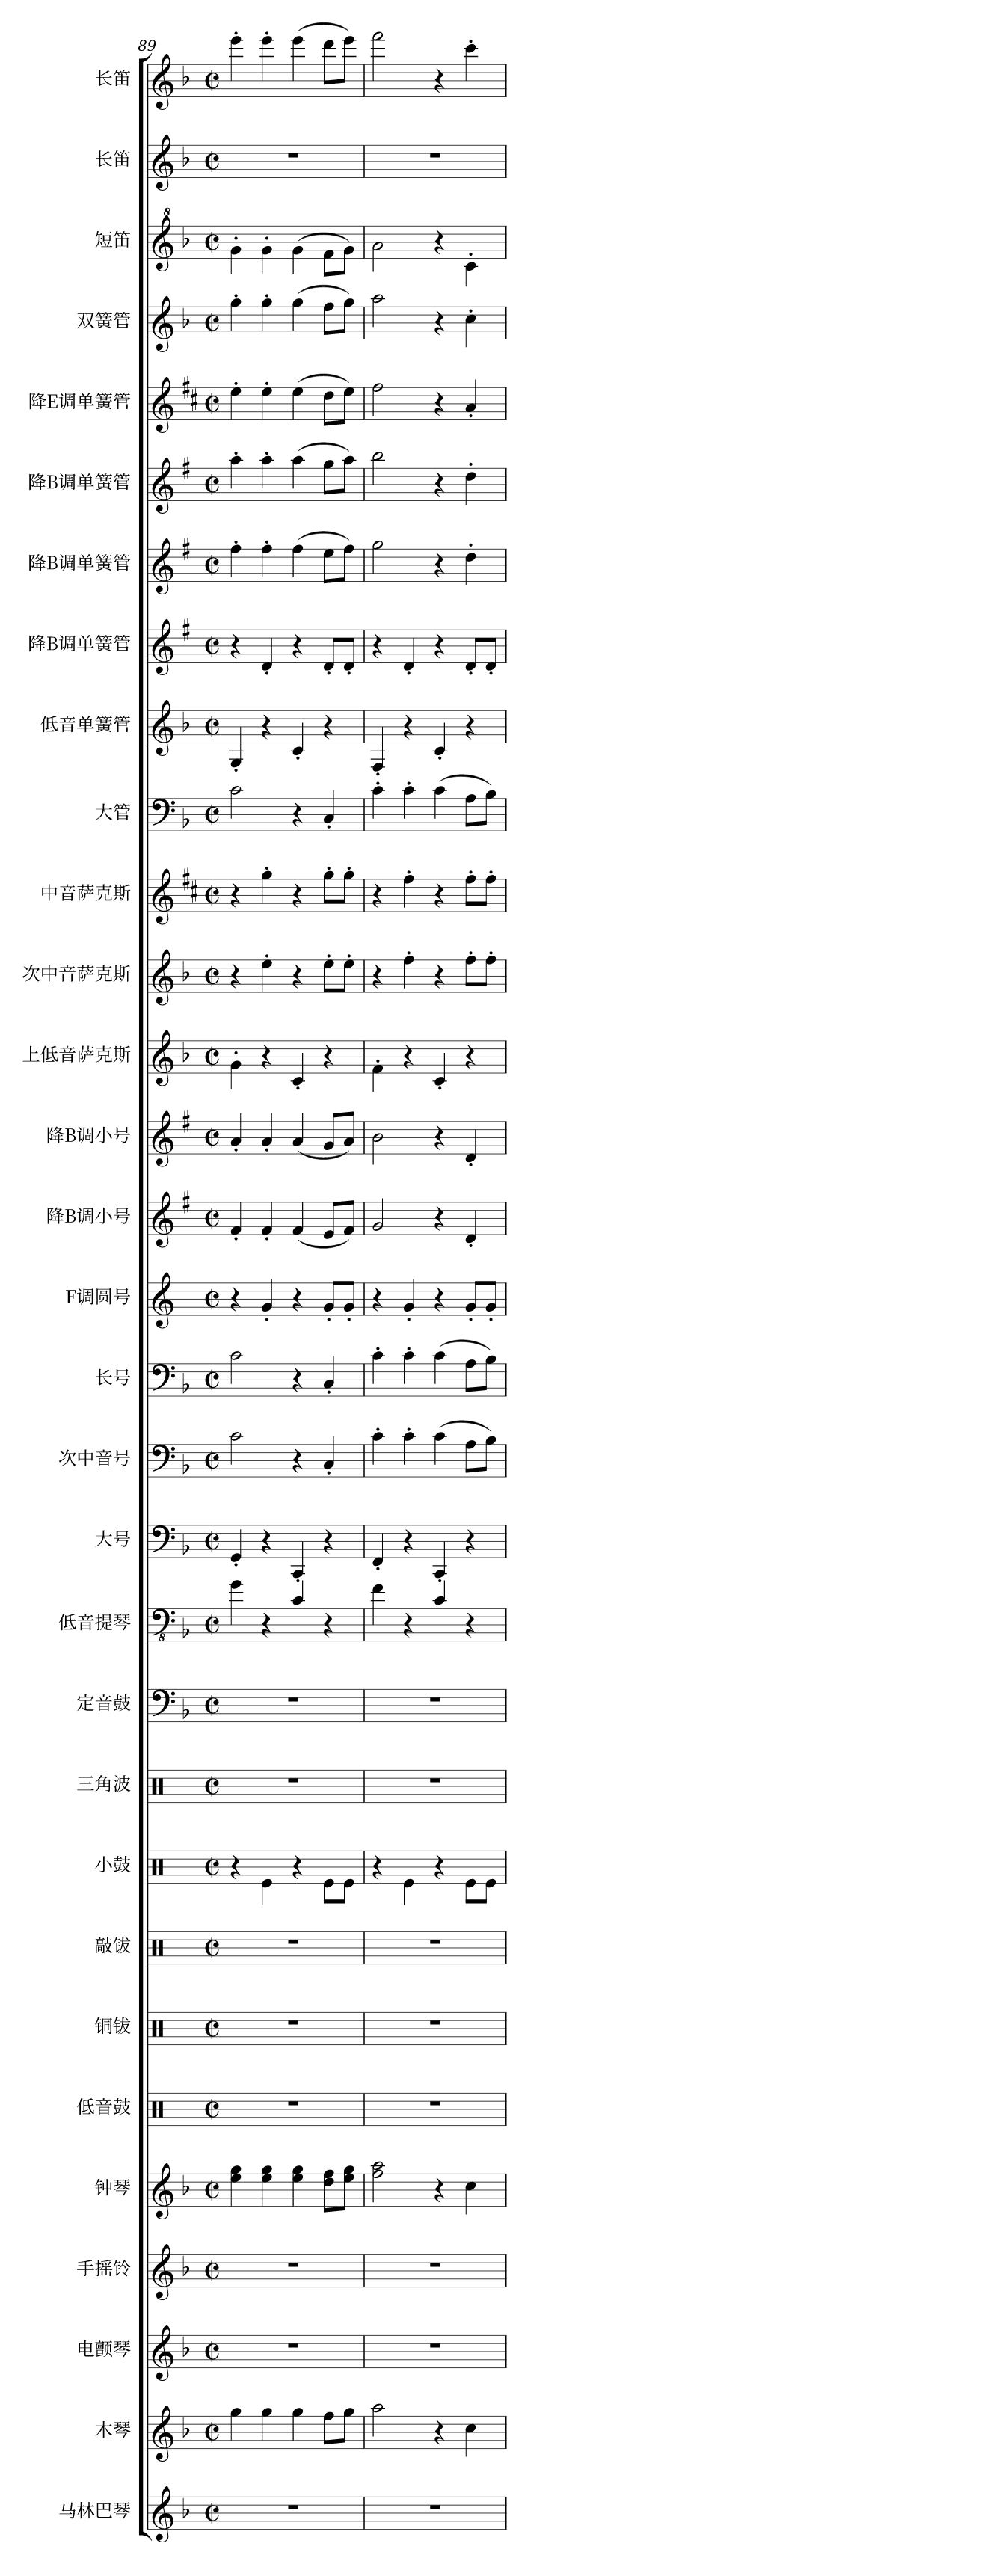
**kern	**kern	**kern	**kern	**kern	**kern	**kern	**kern	**kern	**kern	**kern	**kern	**kern	**kern	**kern	**kern	**kern	**kern	**kern	**kern	**kern	**kern	**kern	**kern	**kern	**kern	**kern	**kern	**kern	**kern	**kern
*part31	*part30	*part29	*part28	*part27	*part26	*part25	*part24	*part23	*part22	*part21	*part20	*part19	*part18	*part17	*part16	*part15	*part14	*part13	*part12	*part11	*part10	*part9	*part8	*part7	*part6	*part5	*part4	*part3	*part2	*part1
*staff31	*staff30	*staff29	*staff28	*staff27	*staff26	*staff25	*staff24	*staff23	*staff22	*staff21	*staff20	*staff19	*staff18	*staff17	*staff16	*staff15	*staff14	*staff13	*staff12	*staff11	*staff10	*staff9	*staff8	*staff7	*staff6	*staff5	*staff4	*staff3	*staff2	*staff1
*I"马林巴琴	*I"木琴	*I"电颤琴	*I"手摇铃	*I"钟琴	*I"低音鼓	*I"铜钹	*I"敲钹	*I"小鼓	*I"三角波	*I"定音鼓	*I"低音提琴	*I"大号	*I"次中音号	*I"长号	*I"F调圆号	*I"降B调小号	*I"降B调小号	*I"上低音萨克斯	*I"次中音萨克斯	*I"中音萨克斯	*I"大管	*I"低音单簧管	*I"降B调单簧管	*I"降B调单簧管	*I"降B调单簧管	*I"降E调单簧管	*I"双簧管	*I"短笛	*I"长笛	*I"长笛
*clefG2	*clefG2	*clefG2	*clefG2	*clefG2	*clefX	*clefX	*clefX	*clefX	*clefX	*clefF4	*clefFv4	*clefF4	*clefF4	*clefF4	*clefG2	*clefG2	*clefG2	*clefG2	*clefG2	*clefG2	*clefF4	*clefG2	*clefG2	*clefG2	*clefG2	*clefG2	*clefG2	*clefG^2	*clefG2	*clefG2
*	*ITrd-7c-12	*	*	*ITrd-14c-24	*	*	*	*	*	*	*ITrd7c12	*	*	*	*ITrd4c7	*ITrd1c2	*ITrd1c2	*ITrd12c21	*ITrd8c14	*ITrd5c9	*	*ITrd8c14	*ITrd1c2	*ITrd1c2	*ITrd1c2	*ITrd-2c-3	*	*ITrd-7c-12	*	*
*k[b-]	*k[b-]	*k[b-]	*k[b-]	*k[b-]	*k[]	*k[]	*k[]	*k[]	*k[]	*k[b-]	*k[b-]	*k[b-]	*k[b-]	*k[b-]	*k[b-]	*k[b-]	*k[b-]	*k[b-]	*k[b-]	*k[b-]	*k[b-]	*k[b-]	*k[b-]	*k[b-]	*k[b-]	*k[b-]	*k[b-]	*k[b-]	*k[b-]	*k[b-]
*M2/2	*M2/2	*M2/2	*M2/2	*M2/2	*M2/2	*M2/2	*M2/2	*M2/2	*M2/2	*M2/2	*M2/2	*M2/2	*M2/2	*M2/2	*M2/2	*M2/2	*M2/2	*M2/2	*M2/2	*M2/2	*M2/2	*M2/2	*M2/2	*M2/2	*M2/2	*M2/2	*M2/2	*M2/2	*M2/2	*M2/2
*met(c|)	*met(c|)	*met(c|)	*met(c|)	*met(c|)	*met(c|)	*met(c|)	*met(c|)	*met(c|)	*met(c|)	*met(c|)	*met(c|)	*met(c|)	*met(c|)	*met(c|)	*met(c|)	*met(c|)	*met(c|)	*met(c|)	*met(c|)	*met(c|)	*met(c|)	*met(c|)	*met(c|)	*met(c|)	*met(c|)	*met(c|)	*met(c|)	*met(c|)	*met(c|)	*met(c|)
=89	=89	=89	=89	=89	=89	=89	=89	=89	=89	=89	=89	=89	=89	=89	=89	=89	=89	=89	=89	=89	=89	=89	=89	=89	=89	=89	=89	=89	=89	=89
1r	4ggg\	1r	1r	4eeee\ 4gggg\	1r	1r	1r	4r	1r	1r	4GG\	4GG'/	2c\	2c\	4r	4e'/	4g'/	4G'\	4r	4r	2c\	4GG'/	4r	4ee'\	4gg'\	4gg'\	4gg'\	4ggg'\	1r	4eee'\
.	4ggg\	.	.	4eeee\ 4gggg\	.	.	.	4Re\	.	.	4r	4r	.	.	4c'/	4e'/	4g'/	4r	4e'\	4b-'\	.	4r	4c'/	4ee'\	4gg'\	4gg'\	4gg'\	4ggg'\	.	4eee'\
.	4ggg\	.	.	4eeee\ 4gggg\	.	.	.	4r	.	.	4CC/	4CC'/	4r	4r	4r	(4e/	(4g/	4C'/	4r	4r	4r	4C'/	4r	(4ee\	(4gg\	(4gg\	(4gg\	(4ggg\	.	(4eee\
.	8fff\L	.	.	8dddd\ 8ffff\L	.	.	.	8Re\L	.	.	4r	4r	4C'/	4C'/	8c'/L	8d/L	8f/L	4r	8e'\L	8b-'\L	4C'/	4r	8c'/L	8dd\L	8ff\L	8ff\L	8ff\L	8fff\L	.	8ddd\L
.	8ggg\J	.	.	8eeee\ 8gggg\J	.	.	.	8Re\J	.	.	.	.	.	.	8c'/J	8e/J)	8g/J)	.	8e'\J	8b-'\J	.	.	8c'/J	8ee\J)	8gg\J)	8gg\J)	8gg\J)	8ggg\J)	.	8eee\J)
=90	=90	=90	=90	=90	=90	=90	=90	=90	=90	=90	=90	=90	=90	=90	=90	=90	=90	=90	=90	=90	=90	=90	=90	=90	=90	=90	=90	=90	=90	=90
1r	2aaa\	1r	1r	2ffff\ 2aaaa\	1r	1r	1r	4r	1r	1r	4FF\	4FF'/	4c'\	4c'\	4r	2f/	2a\	4F'\	4r	4r	4c'\	4FF'/	4r	2ff\	2aa\	2aa\	2aa\	2aaa\	1r	2fff\
.	.	.	.	.	.	.	.	4Re\	.	.	4r	4r	4c'\	4c'\	4c'/	.	.	4r	4f'\	4a'\	4c'\	4r	4c'/	.	.	.	.	.	.	.
.	4r	.	.	4r	.	.	.	4r	.	.	4CC/	4CC'/	(4c\	(4c\	4r	4r	4r	4C'/	4r	4r	(4c\	4C'/	4r	4r	4r	4r	4r	4r	.	4r
.	4ccc\	.	.	4cccc\	.	.	.	8Re\L	.	.	4r	4r	8A\L	8A\L	8c'/L	4c'/	4c'/	4r	8f'\L	8a'\L	8A\L	4r	8c'/L	4cc'\	4cc'\	4cc'/	4cc'\	4ccc'\	.	4ccc'\
.	.	.	.	.	.	.	.	8Re\J	.	.	.	.	8B-\J)	8B-\J)	8c'/J	.	.	.	8f'\J	8a'\J	8B-\J)	.	8c'/J	.	.	.	.	.	.	.
=	=	=	=	=	=	=	=	=	=	=	=	=	=	=	=	=	=	=	=	=	=	=	=	=	=	=	=	=	=	=
*-	*-	*-	*-	*-	*-	*-	*-	*-	*-	*-	*-	*-	*-	*-	*-	*-	*-	*-	*-	*-	*-	*-	*-	*-	*-	*-	*-	*-	*-	*-
